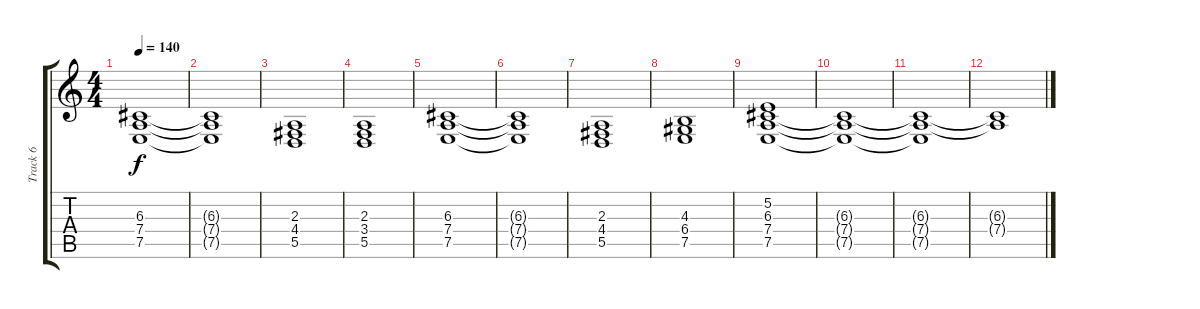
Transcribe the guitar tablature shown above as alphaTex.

\track ("Track 6" "Track 6") {instrument stringensemble1}
\staff {score tabs}
\tuning (E4 B3 G3 D3 A2 E2) {hide}
\ts (4 4)
\tempo 140
\clef g2
\ks c
(6.3 7.4 7.5).1{dy f} |
(6.3{t} 7.4{t} 7.5{t}).1 |
(2.3 4.4 5.5).1 |
(2.3 3.4 5.5).1 |
(6.3 7.4 7.5).1 |
(6.3{t} 7.4{t} 7.5{t}).1 |
(2.3 4.4 5.5).1 |
(4.3 6.4 7.5).1 |
(5.2 6.3 7.4 7.5).1 |
(6.3{t} 7.4{t} 7.5{t}).1 |
(6.3{t} 7.4{t} 7.5{t}).1 |
(6.3{t} 7.4{t}).1
